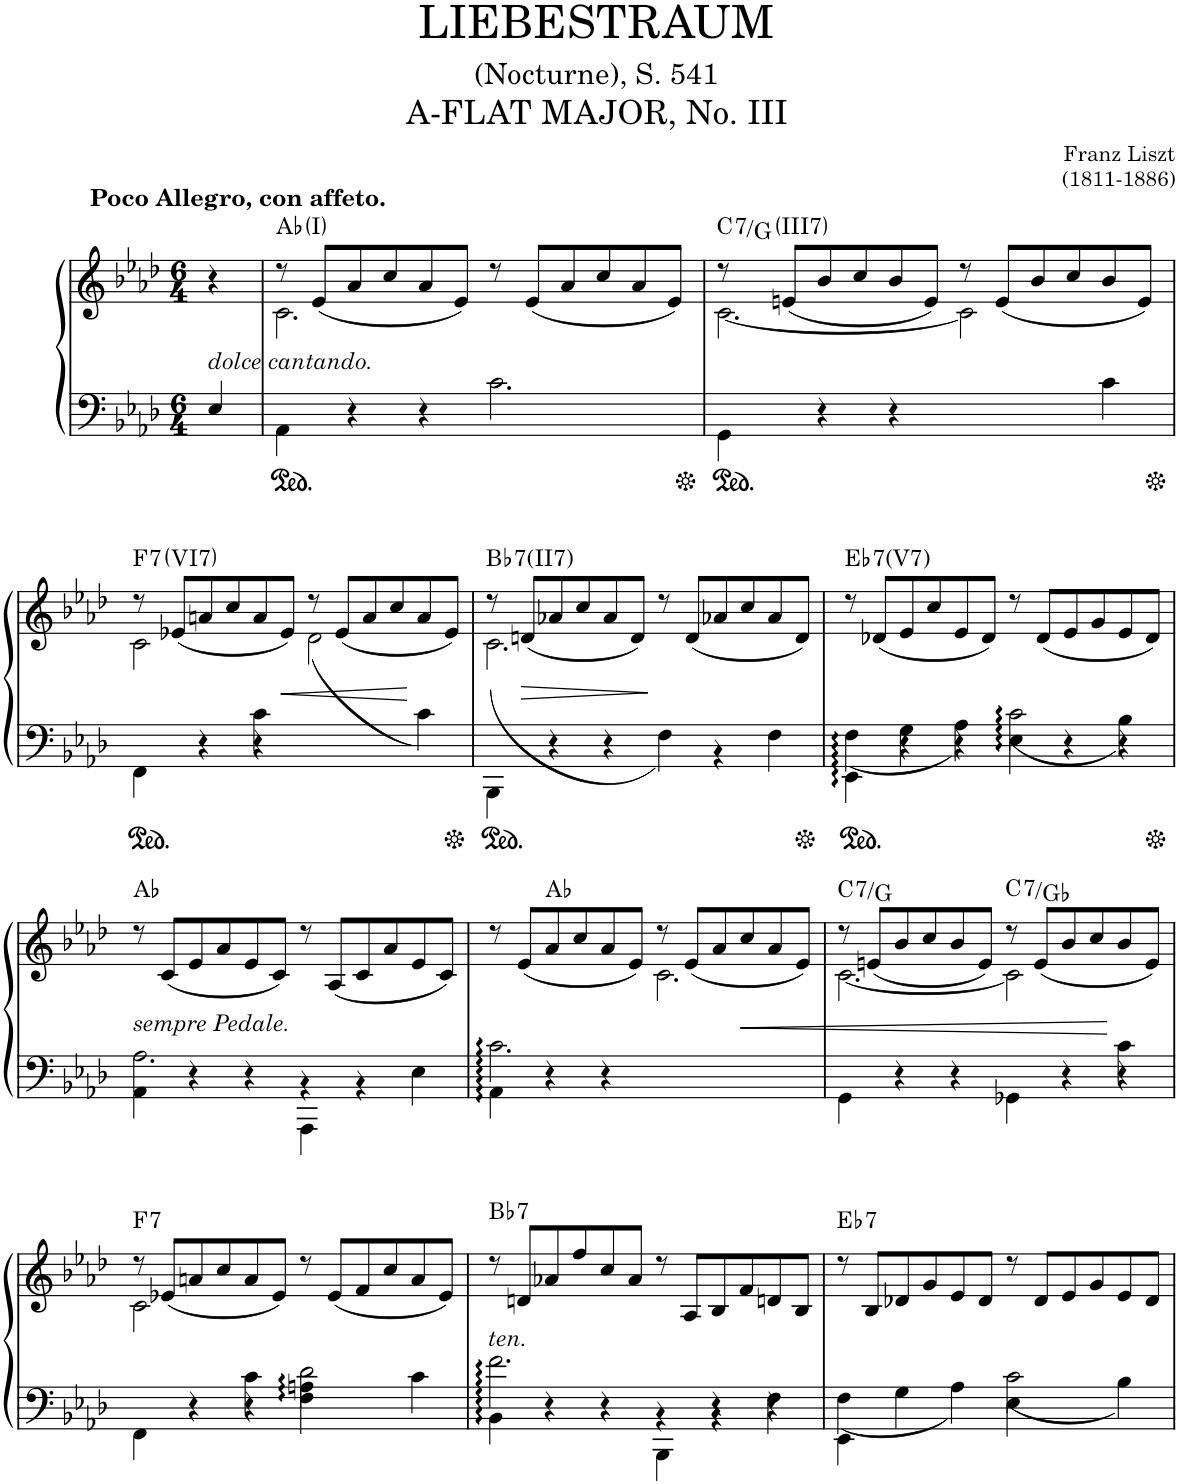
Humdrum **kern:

**kern	**kern	**dynam	**harte
*part1	*part1	*part1	*part1
*staff2	*staff1	*staff1/2	*
*I"Piano à queue	*	*	*
*I'Pia.	*	*	*
*clefF4	*clefG2	*	*
*k[b-e-a-d-]	*k[b-e-a-d-]	*	*
*M6/4	*M6/4	*	*
=	=	=	=
!	!LO:TX:a:B:t=Poco Allegro, con affeto.	!	!
!LO:TX:a:i:t=dolce cantando.	!	!	!
4E-/	4r	.	.
=1	=1	=1	=1
*^	*^	*	*
!	!	!	!	!	!LO:H:n=2:kt=I
2.ryy	4AA-\	8r	2.c\	.	Ab:maj N
.	.	(<8e-/L	.	.	.
.	4r	8a-/	.	.	.
.	.	8cc/	.	.	.
.	4r	8a-/	.	.	.
.	.	8e-/J)	.	.	.
2.c\	4ryy	8r	2.ryy	.	.
.	.	(<8e-/L	.	.	.
.	2ryy	8a-/	.	.	.
.	.	8cc/	.	.	.
.	.	8a-/	.	.	.
.	.	8e-/J)	.	.	.
=2	=2	=2	=2	=2	=2
!	!	!	!	!	!LO:H:n=1:kt=7
!	!	!	!	!	!LO:H:n=2:kt=III7
4ryy	4GG\	8r	[2.c\	.	C:7/5 N
.	.	(<8en/L	.	.	.
.	4r	8b-/	.	.	.
.	.	8cc/	.	.	.
.	4r	8b-/	.	.	.
.	.	8e/J)	.	.	.
.	4ryy	8r	2c\]	.	.
.	.	(<8e/L	.	.	.
.	2ryy	8b-/	.	.	.
.	.	8cc/	.	.	.
4c\	.	8b-/	4ryy	.	.
.	.	8e/J)	.	.	.
!!LO:LB:g=z	!!
=3	=3	=3	=3	=3	=3
!	!	!	!	!	!LO:H:n=1:kt=7
!	!	!	!	!	!LO:H:n=2:kt=VI7
2ryy	4FF\	8r	2c\	.	F:7 N
.	.	(<8e-X/L	.	.	.
.	4r	8an/	.	.	.
.	.	8cc/	.	.	.
4c\	4r	8a/	4ryy	.	.
!	!	!	!	!LO:HP:b	!
.	.	8e-/J)	.	<	.
2ryy	4ryy	8r	(<2d-\	.	.
.	.	(<8e-/L	.	.	.
.	2ryy	8a/	.	.	.
.	.	8cc/	.	.	.
4c\)	.	8a/	4ryy	[	.
.	.	8e-/J)	.	.	.
=4	=4	=4	=4	=4	=4
!	!	!	!	!	!LO:H:kt=7
2.ryy	4BBB-\	8r	(<2.c\	.	Bb:7
!	!	!	!	!LO:HP:b	!
.	.	(<8dn/L	.	>	.
.	4r	8a-X/	.	.	.
.	.	8cc/	.	.	.
.	4r	8a-/	.	.	.
.	.	8d/J)	.	.	.
4F\)	4ryy	8r	4ryy	]	.
.	.	(<8d/L	.	.	.
4ryy	2ryy	8a-X/	4r	.	.
.	.	8cc/	.	.	.
4F\	.	8a-/	4ryy	.	.
.	.	8d/J)	.	.	.
*	*	*v	*v	*	*
=5	=5	=5	=5	=5
!	!	!	!	!LO:H:kt=7
4F\	4EE-\	8r	.	Eb:7
.	.	(<8d-X/L	.	.
4G\	4r	8e-/	.	.
.	.	8cc/	.	.
4A-\	4r	8e-/	.	.
.	.	8d-/J)	.	.
2c\	4E-\	8r	.	.
.	.	(<8d-/L	.	.
.	4r	8e-/	.	.
.	.	8g/	.	.
4B-\	4r	8e-/	.	.
.	.	8d-/J)	.	.
!!LO:LB:g=z
=6	=6	=6	=6	=6
*	*	*^	*	*
!LO:TX:a:i:t=sempre Pedale.	!	!	!	!	!
2.A-\	4AA-\	8r	2.ryy	.	Ab:maj
.	.	(<8c/L	.	.	.
.	4r	8e-/	.	.	.
.	.	8a-/	.	.	.
.	4r	8e-/	.	.	.
.	.	8c/J)	.	.	.
2ryy	4AAA-\	8r	4r	.	.
.	.	(<8A-/L	.	.	.
.	2ryy	8c/	4r	.	.
.	.	8a-/	.	.	.
4E-\	.	8e-/	4ryy	.	.
.	.	8c/J)	.	.	.
=7	=7	=7	=7	=7	=7
2.c\	4AA-\	8r	2.ryy	.	.
.	.	(<8e-/L	.	.	.
.	4r	8a-/	.	.	Ab:maj
.	.	8cc/	.	.	.
.	4r	8a-/	.	.	.
.	.	8e-/J)	.	.	.
2.ryy	4ryy	8r	2.c\	.	.
.	.	(<8e-/L	.	.	.
.	2ryy	8a-/	.	.	.
!	!	!	!	!LO:HP:b	!
.	.	8cc/	.	<	.
.	.	8a-/	.	.	.
.	.	8e-/J)	.	.	.
=8	=8	=8	=8	=8	=8
!	!	!	!	!	!LO:H:kt=7
4ryy	4GG\	8r	[2.c\	.	C:7/5
.	.	(<8en/L	.	.	.
.	4r	8b-/	.	.	.
.	.	8cc/	.	.	.
.	4r	8b-/	.	.	.
.	.	8e/J)	.	.	.
!	!	!	!	!	!LO:H:kt=7
.	4GG-X\	8r	2c\]	.	C:7/b5
.	.	(<8e/L	.	.	.
.	4r	8b-/	.	.	.
.	.	8cc/	.	.	.
4c\	4r	8b-/	4ryy	[	.
.	.	8e/J)	.	.	.
!!LO:LB:g=z	!!
=9	=9	=9	=9	=9	=9
!	!	!	!	!	!LO:H:kt=7
2ryy	4FF\	8r	2c\	.	F:7
.	.	(<8e-X/L	.	.	.
.	4r	8an/	.	.	.
.	.	8cc/	.	.	.
4c\	4r	8a/	1ryy	.	.
.	.	8e-/J)	.	.	.
2d-\	4F\ 4An\	8r	.	.	.
.	.	(<8e-/L	.	.	.
.	2ryy	8f/	.	.	.
.	.	8cc/	.	.	.
4c\	.	8a/	.	.	.
.	.	8e-/J)	.	.	.
=10	=10	=10	=10	=10	=10
!	!	!LO:TX:b:i:t=ten.	!	!	!LO:H:kt=7
2.f~^\	4BB-\	8r	2.ryy	.	Bb:7
.	.	8dn/L	.	.	.
.	4r	8a-X/	.	.	.
.	.	8ff/	.	.	.
.	4r	8cc/	.	.	.
.	.	8a-/J	.	.	.
2ryy	4BBB-\	8r	4r	.	.
.	.	8A-/L	.	.	.
.	4r	8B-/	4r	.	.
.	.	8f/	.	.	.
4F\	4r	8dn/	4ryy	.	.
.	.	8B-/J	.	.	.
*	*	*v	*v	*	*
=11	=11	=11	=11	=11
!	!	!	!	!LO:H:kt=7
4F\	4EE-\	8r	.	Eb:7
.	.	8B-/L	.	.
4G\	4ryy	8d-X/	.	.
.	.	8g/	.	.
4A-\	4ryy	8e-/	.	.
.	.	8d-/J	.	.
2c\	4E-\	8r	.	.
.	.	8d-/L	.	.
.	2ryy	8e-/	.	.
.	.	8g/	.	.
4B-\	.	8e-/	.	.
.	.	8d-/J	.	.
*v	*v	*	*	*
=	=	=	=
*-	*-	*-	*-
